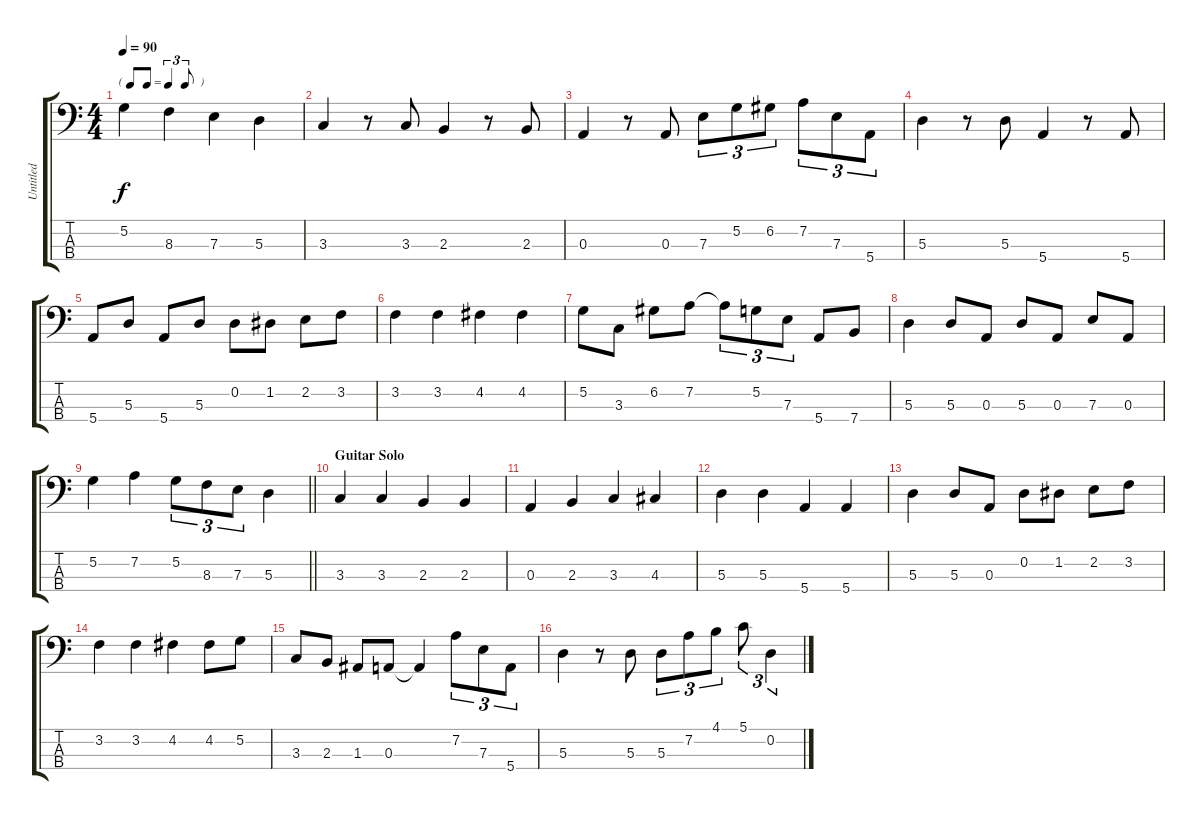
\track ("Untitled" "Untitled") {instrument electricbasspick}
\staff {score tabs}
\tuning (G2 D2 A1 E1) {hide}
\ts (4 4)
\tf triplet8th
\tempo 90
\clef f4
\ks c
5.2.4{dy f} 8.3.4 7.3.4 5.3.4 |
3.3.4 r.8 3.3.8 2.3.4 r.8 2.3.8 |
0.3.4 r.8 0.3.8 7.3.8{tu (3 2)} 5.2.8{tu (3 2)} 6.2.8{tu (3 2)} 7.2.8{tu (3 2)} 7.3.8{tu (3 2)} 5.4.8{tu (3 2)} |
5.3.4 r.8 5.3.8 5.4.4 r.8 5.4.8 |
5.4.8 5.3.8 5.4.8 5.3.8 0.2.8 1.2.8 2.2.8 3.2.8 |
3.2.4 3.2.4 4.2.4 4.2.4 |
5.2.8 3.3.8 6.2.8 7.2.8 7.2{t}.8{tu (3 2)} 5.2.8{tu (3 2)} 7.3.8{tu (3 2)} 5.4.8 7.4.8 |
5.3.4 5.3.8 0.3.8 5.3.8 0.3.8 7.3.8 0.3.8 |
\barLineRight lightlight
5.2.4 7.2.4 5.2.8{tu (3 2)} 8.3.8{tu (3 2)} 7.3.8{tu (3 2)} 5.3.4 |
\section ("" "Guitar Solo")
3.3.4 3.3.4 2.3.4 2.3.4 |
0.3.4 2.3.4 3.3.4 4.3.4 |
5.3.4 5.3.4 5.4.4 5.4.4 |
5.3.4 5.3.8 0.3.8 0.2.8 1.2.8 2.2.8 3.2.8 |
3.2.4 3.2.4 4.2.4 4.2.8 5.2.8 |
3.3.8 2.3.8 1.3.8 0.3.8 0.3{t}.4 7.2.8{tu (3 2)} 7.3.8{tu (3 2)} 5.4.8{tu (3 2)} |
5.3.4 r.8 5.3.8 5.3.8{tu (3 2)} 7.2.8{tu (3 2)} 4.1.8{tu (3 2)} 5.1.8{tu (3 2)} 0.2.4{tu (3 2)}
